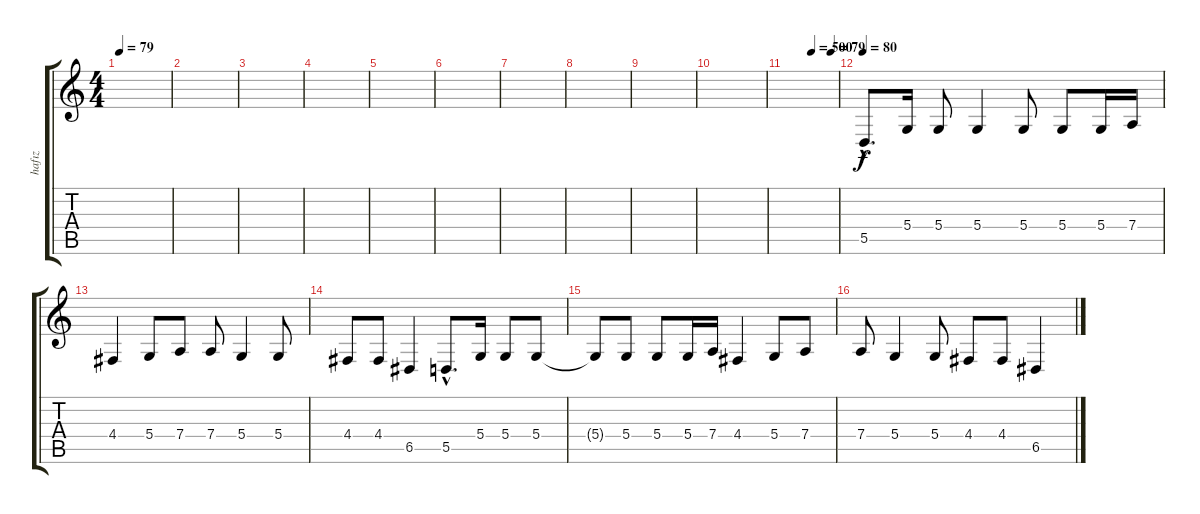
\track ("hafız" "hafız") {instrument pad2warm}
\staff {score tabs}
\tuning (E4 B3 G3 D3 A2 E2) {hide}
\ts (4 4)
\tempo 79
\clef g2
\ks c
|
|
|
|
|
|
|
|
|
|
\tempo (500 0.5)
\tempo (79 0.875)
|
\tempo 80
5.5{hac}.8{d} 5.4.16 5.4.8 5.4.4 5.4.8 5.4.8 5.4.16 7.4.16 |
4.4.4 5.4.8 7.4.8 7.4.8 5.4.4 5.4.8 |
4.4.8 4.4.8 6.5.4 5.5{hac}.8{d} 5.4.16 5.4.8 5.4.8 |
5.4{t}.8 5.4.8 5.4.8 5.4.16 7.4.16 4.4.4 5.4.8 7.4.8 |
7.4.8 5.4.4 5.4.8 4.4.8 4.4.8 6.5.4
